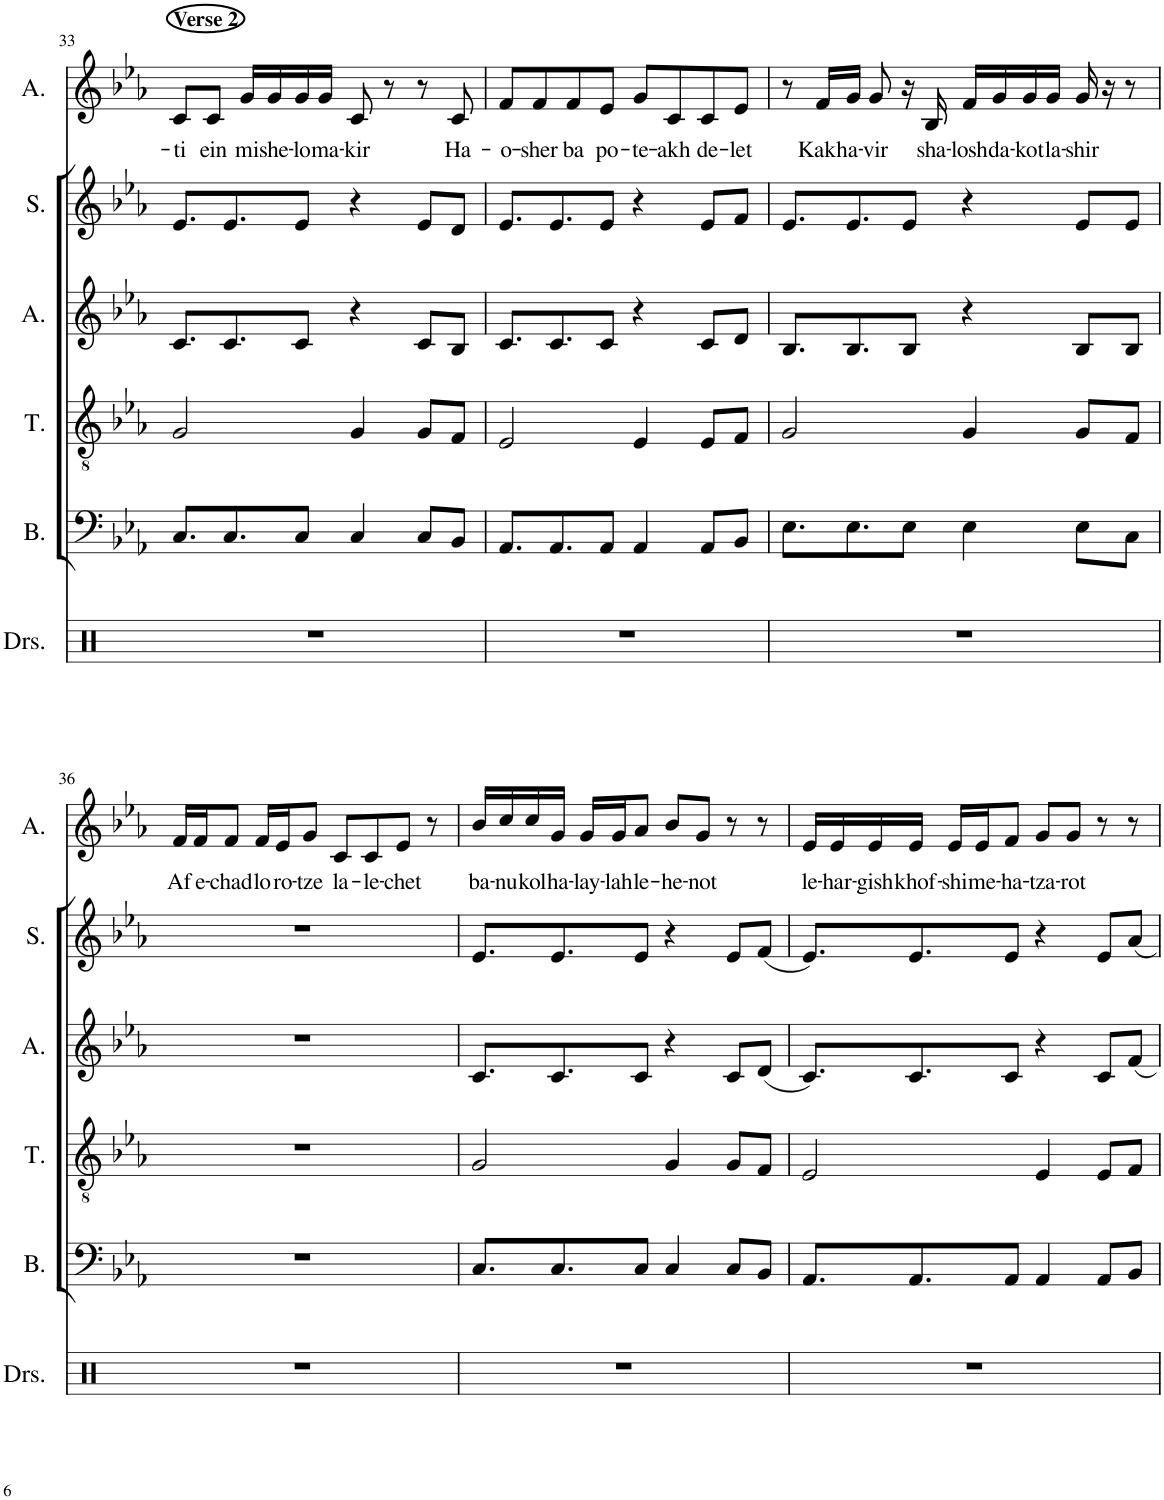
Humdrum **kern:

**kern	**kern	**kern	**kern	**kern	**kern	**text
*part6	*part5	*part4	*part3	*part2	*part1	*part1
*staff6	*staff5	*staff4	*staff3	*staff2	*staff1	*staff1
*I"Drumset	*I"Bass	*I"Tenor	*I"Alto	*I"Soprano	*I"Alto	*
*I'Drs.	*I'B.	*I'T.	*I'A.	*I'S.	*I'A.	*
!!LO:PB:g=z
*clefX	*clefF4	*clefGv2	*clefG2	*clefG2	*clefG2	*
*k[b-e-a-]	*k[b-e-a-]	*k[b-e-a-]	*k[b-e-a-]	*k[b-e-a-]	*k[b-e-a-]	*
*M4/4	*M4/4	*M4/4	*M4/4	*M4/4	*M4/4	*
=33	=33	=33	=33	=33	=33	=33
!	!	!	!	!	!LO:TX:a:B:t=Verse 2	!
!	!	!	!	!	!	!LO:LY:b
1r	8.C/L	2G/	8.c/L	8.e-/L	8c/L	-ti
!	!	!	!	!	!	!LO:LY:b
.	.	.	.	.	8c/J	ein
.	8.C/	.	8.c/	8.e-/	.	.
!	!	!	!	!	!	!LO:LY:b
.	.	.	.	.	16g/LL	mi
!	!	!	!	!	!	!LO:LY:b
.	.	.	.	.	16g/	she-
!	!	!	!	!	!	!LO:LY:b
.	8C/J	.	8c/J	8e-/J	16g/	-lo
!	!	!	!	!	!	!LO:LY:b
.	.	.	.	.	16g/JJ	ma-
!	!	!	!	!	!	!LO:LY:b
.	4C/	4G/	4r	4r	8c/	-kir
.	.	.	.	.	8r	.
.	8C/L	8G/L	8c/L	8e-/L	8r	.
!	!	!	!	!	!	!LO:LY:b
.	8BB-/J	8F/J	8B-/J	8d/J	8c/	Ha-
=34	=34	=34	=34	=34	=34	=34
!	!	!	!	!	!	!LO:LY:b
1r	8.AA-/L	2E-/	8.c/L	8.e-/L	8f/L	-o-
!	!	!	!	!	!	!LO:LY:b
.	.	.	.	.	8f/	-sher
.	8.AA-/	.	8.c/	8.e-/	.	.
!	!	!	!	!	!	!LO:LY:b
.	.	.	.	.	8f/	ba
!	!	!	!	!	!	!LO:LY:b
.	8AA-/J	.	8c/J	8e-/J	8e-/J	po-
!	!	!	!	!	!	!LO:LY:b
.	4AA-/	4E-/	4r	4r	8g/L	-te-
!	!	!	!	!	!	!LO:LY:b
.	.	.	.	.	8c/	-akh
!	!	!	!	!	!	!LO:LY:b
.	8AA-/L	8E-/L	8c/L	8e-/L	8c/	de-
!	!	!	!	!	!	!LO:LY:b
.	8BB-/J	8F/J	8d/J	8f/J	8e-/J	-let
=35	=35	=35	=35	=35	=35	=35
1r	8.E-\L	2G/	8.B-/L	8.e-/L	8r	.
!	!	!	!	!	!	!LO:LY:b
.	.	.	.	.	16f/LL	Kakh
!	!	!	!	!	!	!LO:LY:b
.	8.E-\	.	8.B-/	8.e-/	16g/JJ	a-
!	!	!	!	!	!	!LO:LY:b
.	.	.	.	.	8g/	-vir
.	8E-\J	.	8B-/J	8e-/J	16r	.
!	!	!	!	!	!	!LO:LY:b
.	.	.	.	.	16B-/	sha-
!	!	!	!	!	!	!LO:LY:b
.	4E-\	4G/	4r	4r	16f/LL	-losh
!	!	!	!	!	!	!LO:LY:b
.	.	.	.	.	16g/	da-
!	!	!	!	!	!	!LO:LY:b
.	.	.	.	.	16g/	-kot
!	!	!	!	!	!	!LO:LY:b
.	.	.	.	.	16g/JJ	la-
!	!	!	!	!	!	!LO:LY:b
.	8E-\L	8G/L	8B-/L	8e-/L	16g/	-shir
.	.	.	.	.	16r	.
.	8C\J	8F/J	8B-/J	8e-/J	8r	.
!!LO:LB:g=z
=36	=36	=36	=36	=36	=36	=36
!	!	!	!	!	!	!LO:LY:b
1r	1r	1r	1r	1r	16f/LL	Af
!	!	!	!	!	!	!LO:LY:b
.	.	.	.	.	16f/J	e-
!	!	!	!	!	!	!LO:LY:b
.	.	.	.	.	8f/J	-chad
!	!	!	!	!	!	!LO:LY:b
.	.	.	.	.	16f/LL	lo
!	!	!	!	!	!	!LO:LY:b
.	.	.	.	.	16e-/J	ro-
!	!	!	!	!	!	!LO:LY:b
.	.	.	.	.	8g/J	-tze
!	!	!	!	!	!	!LO:LY:b
.	.	.	.	.	8c/L	la-
!	!	!	!	!	!	!LO:LY:b
.	.	.	.	.	8c/	-le-
!	!	!	!	!	!	!LO:LY:b
.	.	.	.	.	8e-/J	-chet
.	.	.	.	.	8r	.
=37	=37	=37	=37	=37	=37	=37
!	!	!	!	!	!	!LO:LY:b
1r	8.C/L	2G/	8.c/L	8.e-/L	16b-/LL	ba-
!	!	!	!	!	!	!LO:LY:b
.	.	.	.	.	16cc/	-nu
!	!	!	!	!	!	!LO:LY:b
.	.	.	.	.	16cc/	kol
!	!	!	!	!	!	!LO:LY:b
.	8.C/	.	8.c/	8.e-/	16g/JJ	ha-
!	!	!	!	!	!	!LO:LY:b
.	.	.	.	.	16g/LL	-lay-
!	!	!	!	!	!	!LO:LY:b
.	.	.	.	.	16g/J	-lah
!	!	!	!	!	!	!LO:LY:b
.	8C/J	.	8c/J	8e-/J	8a-/J	le-
!	!	!	!	!	!	!LO:LY:b
.	4C/	4G/	4r	4r	8b-/L	-he-
!	!	!	!	!	!	!LO:LY:b
.	.	.	.	.	8g/J	-not
.	8C/L	8G/L	8c/L	8e-/L	8r	.
.	8BB-/J	8F/J	(8d/J	(8f/J	8r	.
=38	=38	=38	=38	=38	=38	=38
!	!	!	!	!	!	!LO:LY:b
1r	8.AA-/L	2E-/	8.c/L)	8.e-/L)	16e-/LL	le-
!	!	!	!	!	!	!LO:LY:b
.	.	.	.	.	16e-/	-har-
!	!	!	!	!	!	!LO:LY:b
.	.	.	.	.	16e-/	-gish
!	!	!	!	!	!	!LO:LY:b
.	8.AA-/	.	8.c/	8.e-/	16e-/JJ	khof-
!	!	!	!	!	!	!LO:LY:b
.	.	.	.	.	16e-/LL	-shi
!	!	!	!	!	!	!LO:LY:b
.	.	.	.	.	16e-/J	me-
!	!	!	!	!	!	!LO:LY:b
.	8AA-/J	.	8c/J	8e-/J	8f/J	-ha-
!	!	!	!	!	!	!LO:LY:b
.	4AA-/	4E-/	4r	4r	8g/L	-tza-
!	!	!	!	!	!	!LO:LY:b
.	.	.	.	.	8g/J	-rot
.	8AA-/L	8E-/L	8c/L	8e-/L	8r	.
.	8BB-/J	8F/J	8f/J	8a-/J	8r	.
=	=	=	=	=	=	=
*-	*-	*-	*-	*-	*-	*-
